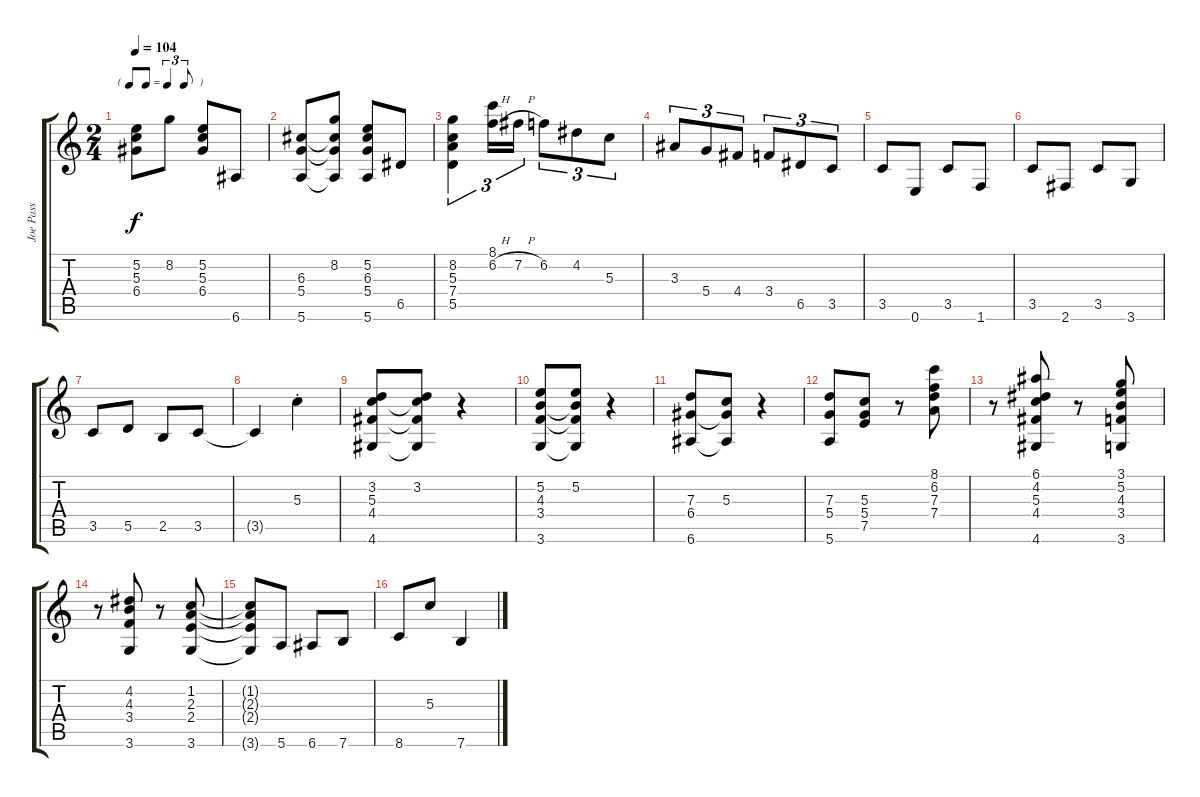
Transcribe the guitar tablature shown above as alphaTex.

\track ("Joe Pass" "Joe Pass") {instrument acousticguitarnylon}
\staff {score tabs}
\tuning (E4 B3 G3 D3 A2 E2) {hide}
\ts (2 4)
\tf triplet8th
\tempo 104
\clef g2
\ks c
(5.2 5.3 6.4).8{dy f} 8.2.8 (5.2 5.3 6.4).8 6.6.8 |
(6.3 5.4 5.6).8 (8.2 6.3{t} 5.4{t} 5.6{t}).8 (5.2 6.3 5.4 5.6).8 6.5.8 |
(8.2 5.3 7.4 5.5).4{tu (3 2)} (8.1 6.2{h}).16{tu (3 2)} 7.2{h}.16{tu (3 2)} 6.2.8{tu (3 2)} 4.2.8{tu (3 2)} 5.3.8{tu (3 2)} |
3.3.8{tu (3 2)} 5.4.8{tu (3 2)} 4.4.8{tu (3 2)} 3.4.8{tu (3 2)} 6.5.8{tu (3 2)} 3.5.8{tu (3 2)} |
3.5.8 0.6.8 3.5.8 1.6.8 |
3.5.8 2.6.8 3.5.8 3.6.8 |
3.5.8 5.5.8 2.5.8 3.5.8 |
3.5{t}.4 5.3{st}.4 |
(3.2 5.3 4.4 4.6).8 (3.2 5.3{t} 4.4{t} 4.6{t}).8 r.4 |
(5.2 4.3 3.4 3.6).8 (5.2 4.3{t} 3.4{t} 3.6{t}).8 r.4 |
(7.3 6.4 6.6).8 (5.3 6.4{t} 6.6{t}).8 r.4 |
(7.3 5.4 5.6).8 (5.3 5.4 7.5).8 r.8 (8.1 6.2 7.3 7.4).8 |
r.8 (6.1 4.2 5.3 4.4 4.6).8 r.8 (3.1 5.2 4.3 3.4 3.6).8 |
r.8 (4.2 4.3 3.4 3.6).8 r.8 (1.2 2.3 2.4 3.6).8 |
(1.2{t} 2.3{t} 2.4{t} 3.6{t}).8 5.6.8 6.6.8 7.6.8 |
8.6.8 5.3.8 7.6.4
